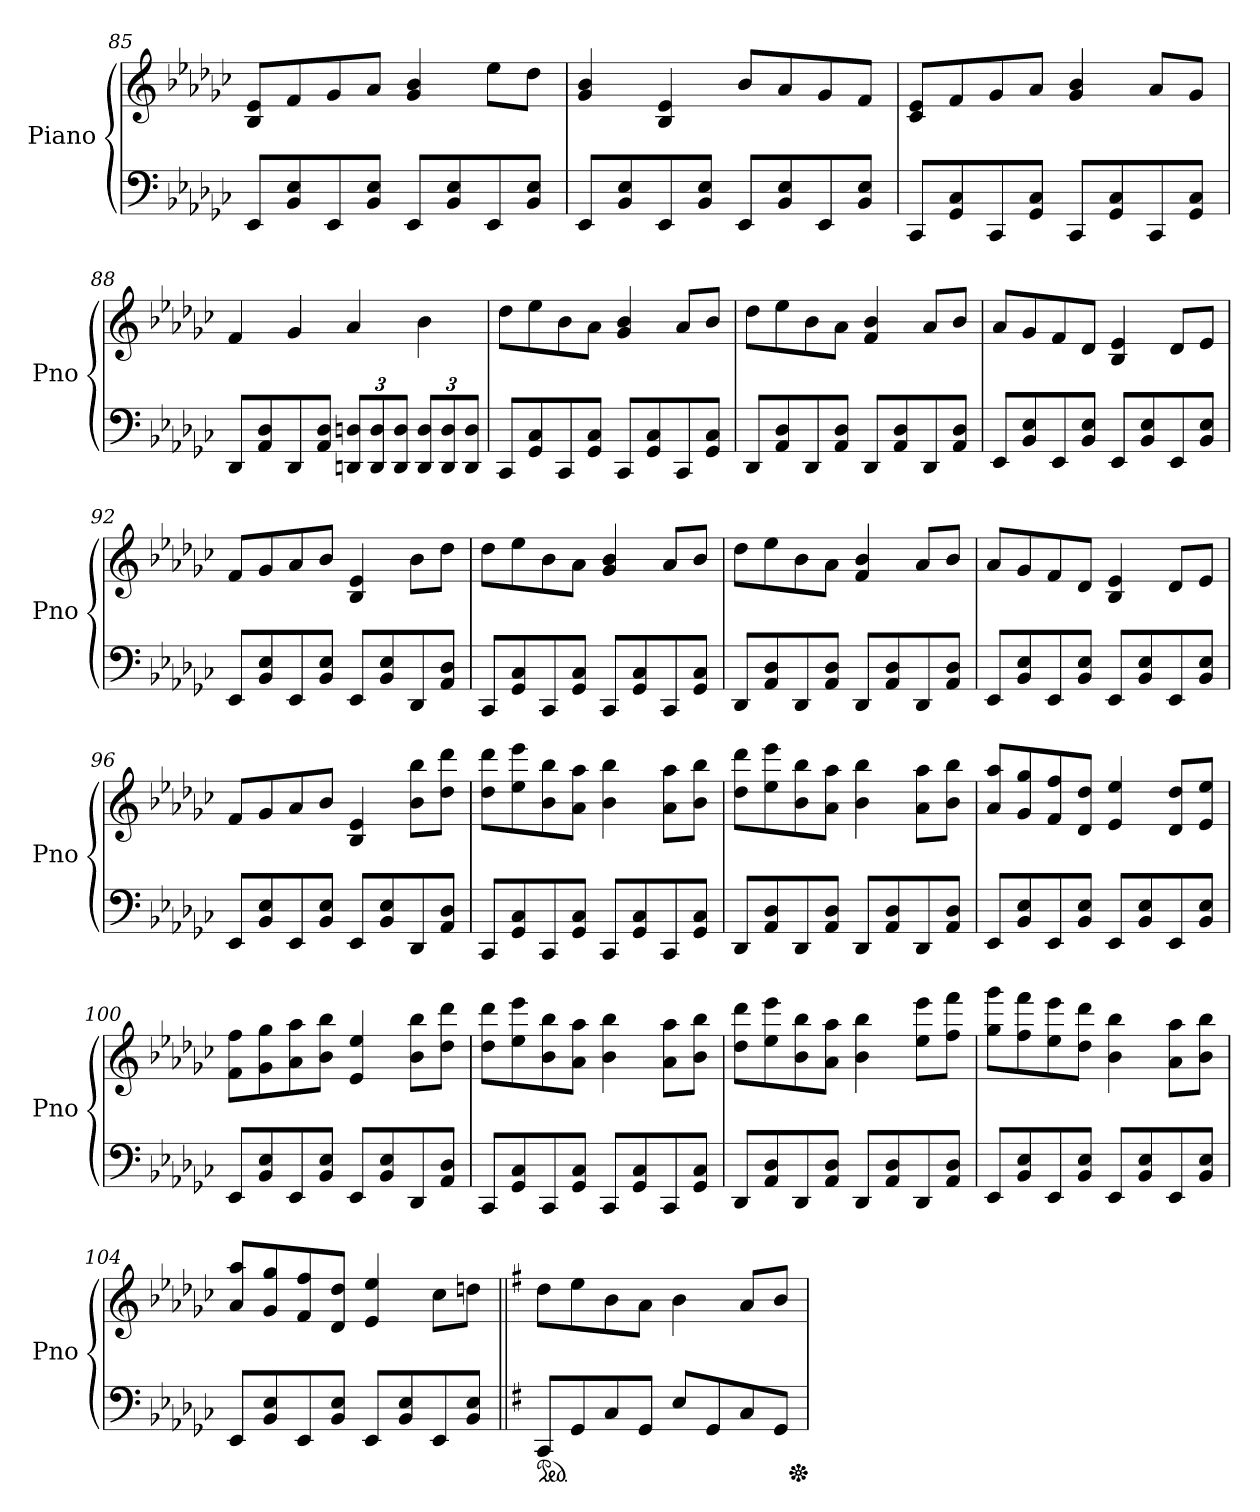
**kern	**kern
*part2	*part1
*staff2	*staff1
*I"Piano	*I"Piano
*I'Pno	*I'Pno
*clefF4	*clefG2
*k[b-e-a-d-g-c-]	*k[b-e-a-d-g-c-]
*G-:	*G-:
=85	=85
8EE-/L	8B-/ 8e-/L
8BB-/ 8E-/	8f/
8EE-/	8g-/
8BB-/ 8E-/J	8a-/J
8EE-/L	4g-/ 4b-/
8BB-/ 8E-/	.
8EE-/	8ee-\L
8BB-/ 8E-/J	8dd-\J
=86	=86
8EE-/L	4g-/ 4b-/
8BB-/ 8E-/	.
8EE-/	4B-/ 4e-/
8BB-/ 8E-/J	.
8EE-/L	8b-/L
8BB-/ 8E-/	8a-/
8EE-/	8g-/
8BB-/ 8E-/J	8f/J
=87	=87
8CC-/L	8c-/ 8e-/L
8GG-/ 8C-/	8f/
8CC-/	8g-/
8GG-/ 8C-/J	8a-/J
8CC-/L	4g-/ 4b-/
8GG-/ 8C-/	.
8CC-/	8a-/L
8GG-/ 8C-/J	8g-/J
!!LO:LB:g=z
=88	=88
8DD-/L	4f/
8AA-/ 8D-/	.
8DD-/	4g-/
8AA-/ 8D-/J	.
*Xbrackettup	*
12DDn/ 12Dn/L	4a-/
12DD/ 12D/	.
12DD/ 12D/J	.
12DD/ 12D/L	4b-\
12DD/ 12D/	.
12DD/ 12D/J	.
=89	=89
8CC-/L	8dd-\L
8GG-/ 8C-/	8ee-\
8CC-/	8b-\
8GG-/ 8C-/J	8a-\J
8CC-/L	4g-/ 4b-/
8GG-/ 8C-/	.
8CC-/	8a-/L
8GG-/ 8C-/J	8b-/J
=90	=90
8DD-/L	8dd-\L
8AA-/ 8D-/	8ee-\
8DD-/	8b-\
8AA-/ 8D-/J	8a-\J
8DD-/L	4f/ 4b-/
8AA-/ 8D-/	.
8DD-/	8a-/L
8AA-/ 8D-/J	8b-/J
=91	=91
8EE-/L	8a-/L
8BB-/ 8E-/	8g-/
8EE-/	8f/
8BB-/ 8E-/J	8d-/J
8EE-/L	4B-/ 4e-/
8BB-/ 8E-/	.
8EE-/	8d-/L
8BB-/ 8E-/J	8e-/J
!!LO:LB:g=z
=92	=92
8EE-/L	8f/L
8BB-/ 8E-/	8g-/
8EE-/	8a-/
8BB-/ 8E-/J	8b-/J
8EE-/L	4B-/ 4e-/
8BB-/ 8E-/	.
8DD-/	8b-\L
8AA-/ 8D-/J	8dd-\J
=93	=93
8CC-/L	8dd-\L
8GG-/ 8C-/	8ee-\
8CC-/	8b-\
8GG-/ 8C-/J	8a-\J
8CC-/L	4g-/ 4b-/
8GG-/ 8C-/	.
8CC-/	8a-/L
8GG-/ 8C-/J	8b-/J
=94	=94
8DD-/L	8dd-\L
8AA-/ 8D-/	8ee-\
8DD-/	8b-\
8AA-/ 8D-/J	8a-\J
8DD-/L	4f/ 4b-/
8AA-/ 8D-/	.
8DD-/	8a-/L
8AA-/ 8D-/J	8b-/J
=95	=95
8EE-/L	8a-/L
8BB-/ 8E-/	8g-/
8EE-/	8f/
8BB-/ 8E-/J	8d-/J
8EE-/L	4B-/ 4e-/
8BB-/ 8E-/	.
8EE-/	8d-/L
8BB-/ 8E-/J	8e-/J
=96	=96
8EE-/L	8f/L
8BB-/ 8E-/	8g-/
8EE-/	8a-/
8BB-/ 8E-/J	8b-/J
8EE-/L	4B-/ 4e-/
8BB-/ 8E-/	.
8DD-/	8b-\ 8bb-\L
8AA-/ 8D-/J	8dd-\ 8ddd-\J
!!LO:PB:g=z
=97	=97
8CC-/L	8dd-\ 8ddd-\L
8GG-/ 8C-/	8ee-\ 8eee-\
8CC-/	8b-\ 8bb-\
8GG-/ 8C-/J	8a-\ 8aa-\J
8CC-/L	4b-\ 4bb-\
8GG-/ 8C-/	.
8CC-/	8a-\ 8aa-\L
8GG-/ 8C-/J	8b-\ 8bb-\J
=98	=98
8DD-/L	8dd-\ 8ddd-\L
8AA-/ 8D-/	8ee-\ 8eee-\
8DD-/	8b-\ 8bb-\
8AA-/ 8D-/J	8a-\ 8aa-\J
8DD-/L	4b-\ 4bb-\
8AA-/ 8D-/	.
8DD-/	8a-\ 8aa-\L
8AA-/ 8D-/J	8b-\ 8bb-\J
=99	=99
8EE-/L	8a-/ 8aa-/L
8BB-/ 8E-/	8g-/ 8gg-/
8EE-/	8f/ 8ff/
8BB-/ 8E-/J	8d-/ 8dd-/J
8EE-/L	4e-/ 4ee-/
8BB-/ 8E-/	.
8EE-/	8d-/ 8dd-/L
8BB-/ 8E-/J	8e-/ 8ee-/J
=100	=100
8EE-/L	8f\ 8ff\L
8BB-/ 8E-/	8g-\ 8gg-\
8EE-/	8a-\ 8aa-\
8BB-/ 8E-/J	8b-\ 8bb-\J
8EE-/L	4e-/ 4ee-/
8BB-/ 8E-/	.
8DD-/	8b-\ 8bb-\L
8AA-/ 8D-/J	8dd-\ 8ddd-\J
=101	=101
8CC-/L	8dd-\ 8ddd-\L
8GG-/ 8C-/	8ee-\ 8eee-\
8CC-/	8b-\ 8bb-\
8GG-/ 8C-/J	8a-\ 8aa-\J
8CC-/L	4b-\ 4bb-\
8GG-/ 8C-/	.
8CC-/	8a-\ 8aa-\L
8GG-/ 8C-/J	8b-\ 8bb-\J
!!LO:LB:g=z
=102	=102
8DD-/L	8dd-\ 8ddd-\L
8AA-/ 8D-/	8ee-\ 8eee-\
8DD-/	8b-\ 8bb-\
8AA-/ 8D-/J	8a-\ 8aa-\J
8DD-/L	4b-\ 4bb-\
8AA-/ 8D-/	.
8DD-/	8ee-\ 8eee-\L
8AA-/ 8D-/J	8ff\ 8fff\J
=103	=103
8EE-/L	8gg-\ 8ggg-\L
8BB-/ 8E-/	8ff\ 8fff\
8EE-/	8ee-\ 8eee-\
8BB-/ 8E-/J	8dd-\ 8ddd-\J
8EE-/L	4b-\ 4bb-\
8BB-/ 8E-/	.
8EE-/	8a-\ 8aa-\L
8BB-/ 8E-/J	8b-\ 8bb-\J
=104	=104
8EE-/L	8a-/ 8aa-/L
8BB-/ 8E-/	8g-/ 8gg-/
8EE-/	8f/ 8ff/
8BB-/ 8E-/J	8d-/ 8dd-/J
8EE-/L	4e-/ 4ee-/
8BB-/ 8E-/	.
8EE-/	8cc-\L
8BB-/ 8E-/J	8ddn\J
=105||	=105||
*k[f#]	*k[f#]
*G:	*G:
*ped	*
8CC/L	8dd\L
8GG/	8ee\
8C/	8b\
8GG/J	8a\J
8E/L	4b\
8GG/	.
8C/	8a/L
8GG/J	8b/J
*Xped	*
=	=
*-	*-
